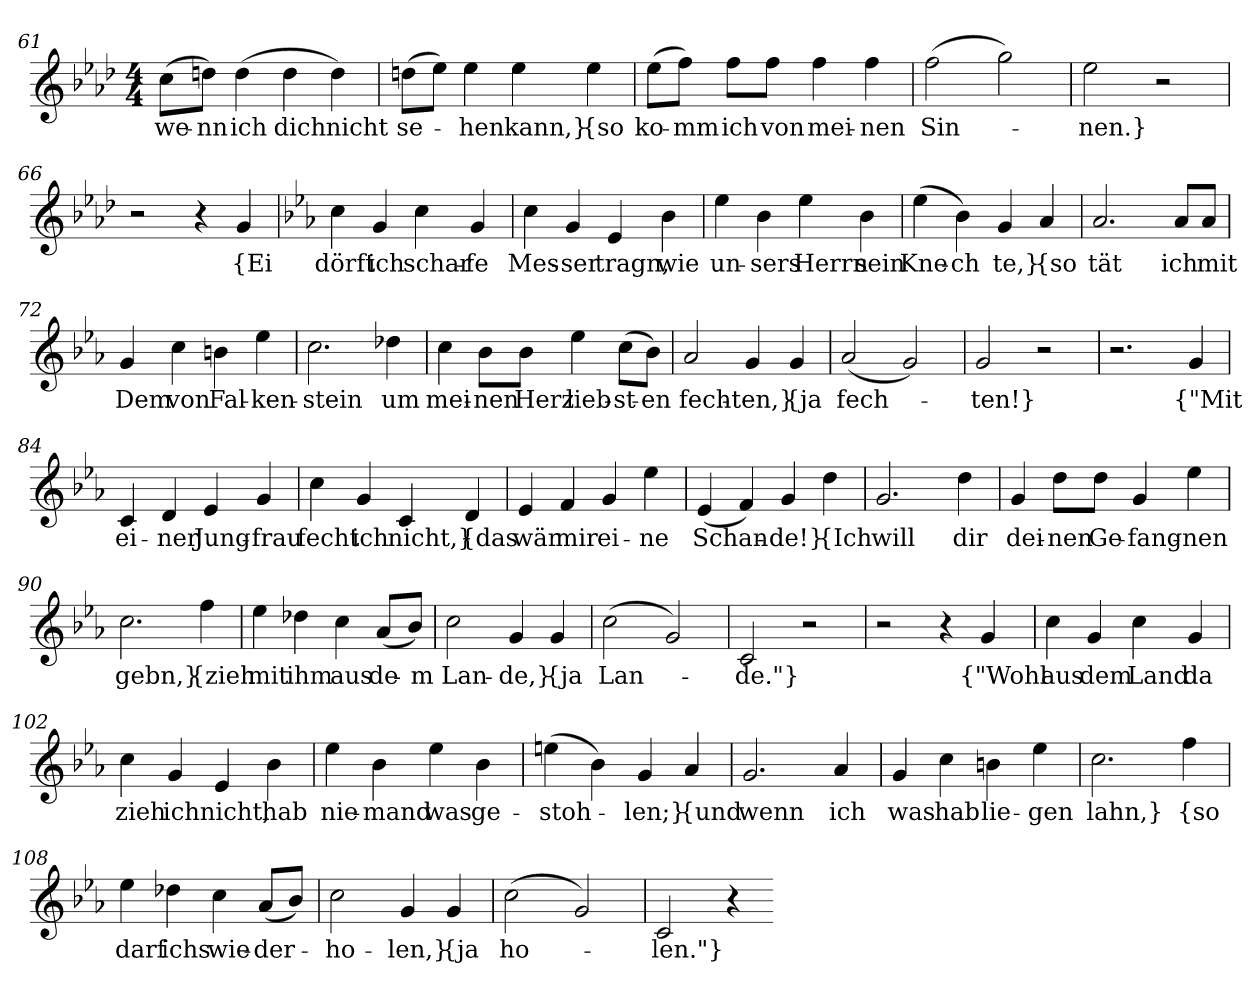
**kern	**text
*part1	*part1
*staff1	*staff1
*clefG2	*
*k[b-e-a-d-]	*
*M4/4	*
=61	=61
(8cc\L	we-
8ddn\J)	-nn
(4dd	ich
4dd	dich
4dd)	nicht
=62	=62
(8ddn\L	se-
8ee-\J)	.
4ee-	-hen
4ee-	kann,}
4ee-	{so
=63	=63
(8ee-\L	ko-
8ff\J)	-mm
8ff\L	ich
8ff\J	von
4ff	mei-
4ff	-nen
=64	=64
(2ff	Sin-
2gg)	.
=65	=65
2ee-	-nen.}
2r	.
=66	=66
2r	.
4r	.
4g	{Ei
=67	=67
*k[b-e-a-]	*
4cc	dörft
4g	ich
4cc	schar-
4g	-fe
=68	=68
4cc	Mes-
4g	-ser
4e-	tragn,
4b-	wie
=69	=69
4ee-	un-
4b-	-sers
4ee-	Herrn
4b-	sein
=70	=70
(4ee-	Kne-
4b-)	-ch
4g	-te,}
4a-	{so
=71	=71
2.a-	tät
8a-/L	ich
8a-/J	mit
=72	=72
4g	Dem
4cc	von
4bn	Fal-
4ee-	-ken-
=73	=73
2.cc	-stein
4dd-X	um
=74	=74
4cc	mei-
8b-\L	-nen
8b-\J	Herz
4ee-	lieb-
(8cc\L	-st-
8b-\J)	-en
=75	=75
2a-	fech-
4g	-ten,}
4g	{ja
=76	=76
(2a-	fech-
2g)	.
=77	=77
2g	-ten!}
2r	.
=83	=83
2.r	.
4g	{"Mit
=84	=84
4c	ei-
4d	-ner
4e-	Jung-
4g	-frau
=85	=85
4cc	fecht
4g	ich
4c	nicht,}
4d	{das
=86	=86
4e-	wär
4f	mir
4g	ei-
4ee-	-ne
=87	=87
(4e-	Schan-
4f)	.
4g	-de!}
4dd	{Ich
=88	=88
2.g	will
4dd	dir
=89	=89
4g	dei-
8dd\L	-nen
8dd\J	Ge-
4g	-fang-
4ee-	-nen
=90	=90
2.cc	gebn,}
4ff	{zieh
=91	=91
4ee-	mit
4dd-X	ihm
4cc	aus
(8a-/L	de-
8b-/J)	-m
=92	=92
2cc	Lan-
4g	-de,}
4g	{ja
=93	=93
(2cc	Lan-
2g)	.
=94	=94
2c	-de."}
2r	.
=100	=100
2r	.
4r	.
4g	{"Wohl
=101	=101
4cc	aus
4g	dem
4cc	Land
4g	da
=102	=102
4cc	zieh
4g	ich
4e-	nicht,
4b-	hab
=103	=103
4ee-	nie-
4b-	-mand
4ee-	was
4b-	ge-
=104	=104
(4een	-stoh-
4b-)	.
4g	-len;}
4a-	{und
=105	=105
2.g	wenn
4a-	ich
=106	=106
4g	was
4cc	hab
4bn	lie-
4ee-	-gen
=101	=101
2.cc	lahn,}
4ff	{so
=108	=108
4ee-	darf
4dd-X	ichs
4cc	wie-
(8a-/L	der-
8b-/J)	.
=109	=109
2cc	ho-
4g	-len,}
4g	{ja
=110	=110
(2cc	ho-
2g)	.
=111	=111
2c	-len."}
4r	.
=-	=-
*-	*-
